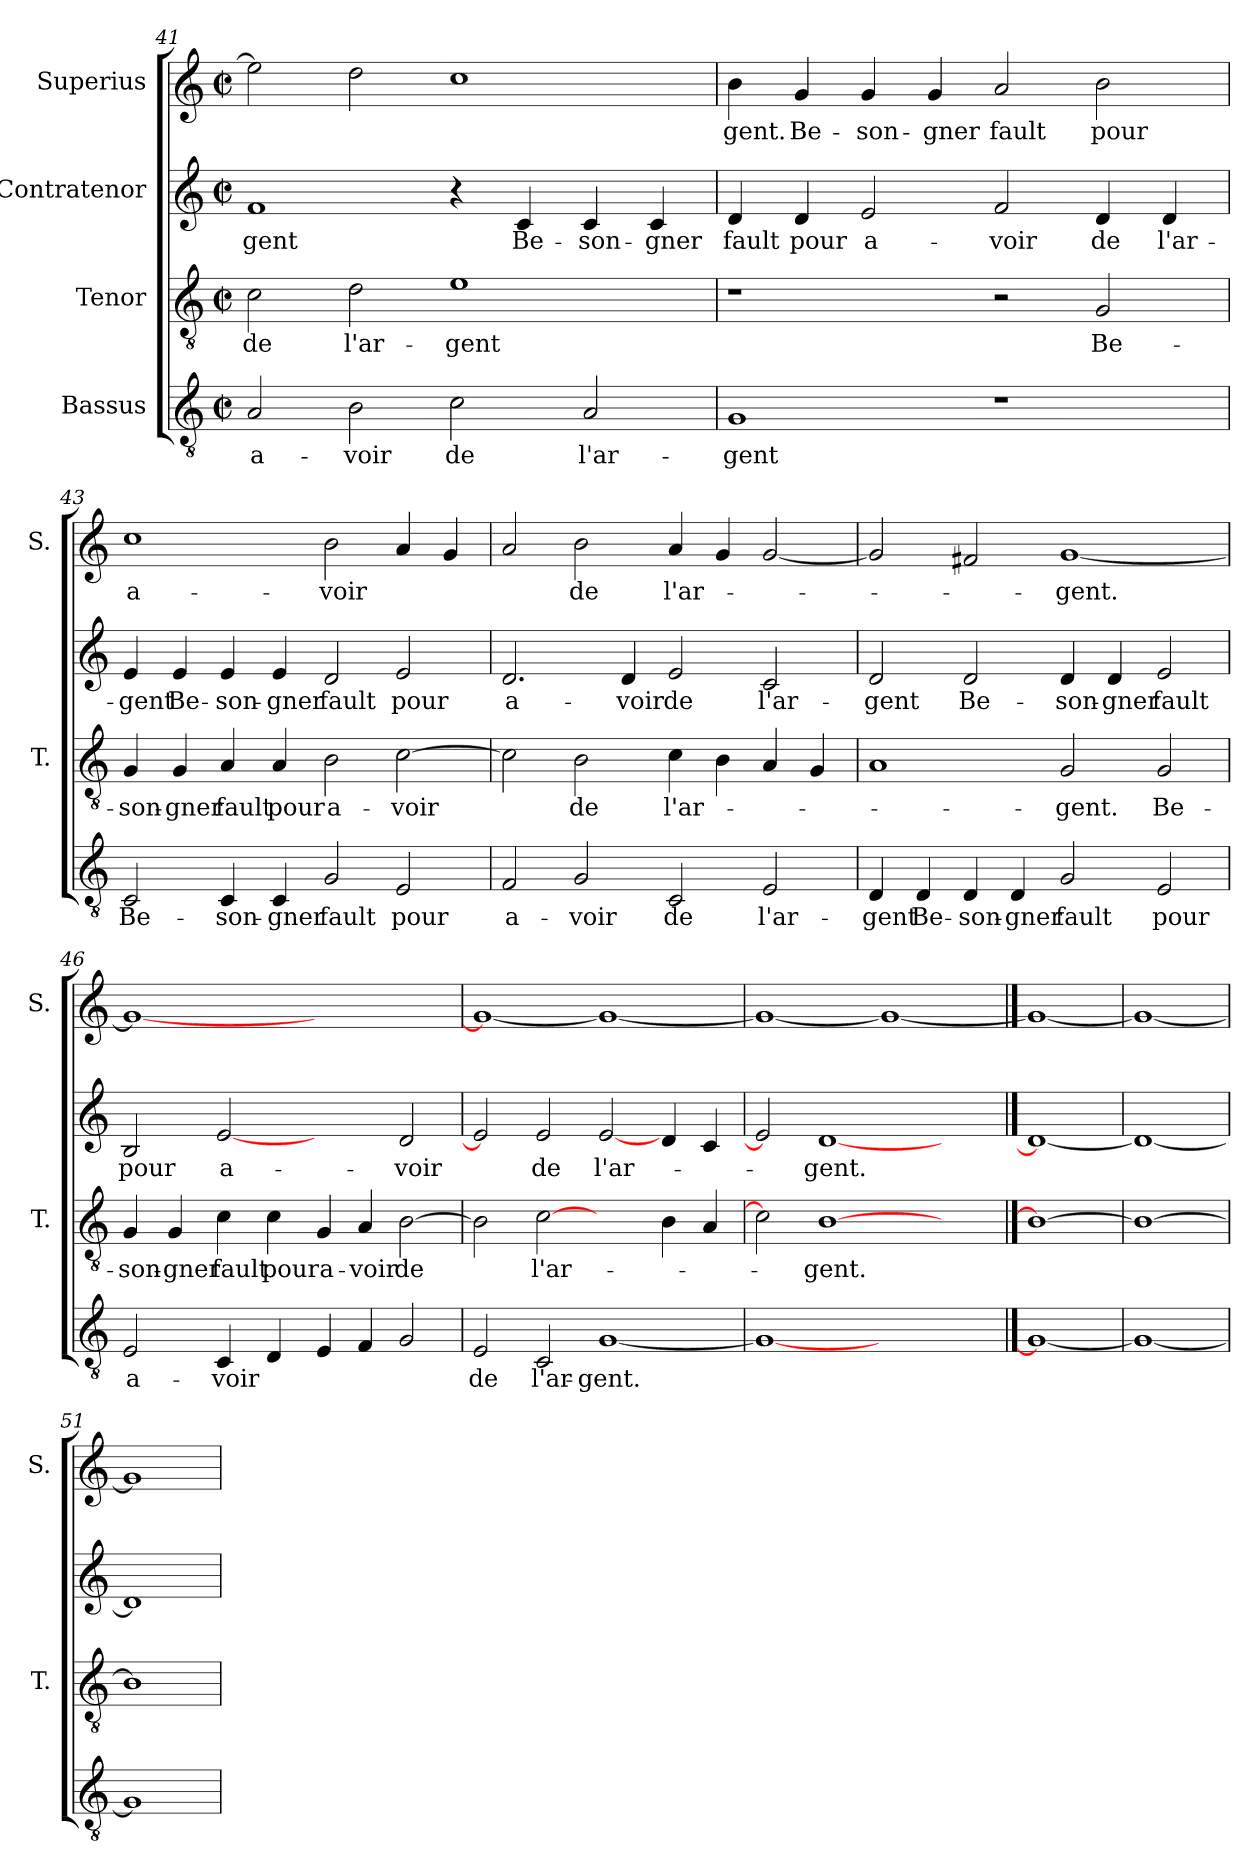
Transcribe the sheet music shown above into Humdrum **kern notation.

**kern	**text	**kern	**text	**kern	**text	**kern	**text
*part4	*part4	*part3	*part3	*part2	*part2	*part1	*part1
*staff4	*staff4	*staff3	*staff3	*staff2	*staff2	*staff1	*staff1
*I"Bassus	*	*I"Tenor	*	*I"Contratenor	*	*I"Superius	*
*	*	*I'T.	*	*	*	*I'S.	*
!!LO:LB:g=z
*clefGv2	*	*clefGv2	*	*clefG2	*	*clefG2	*
*k[]	*	*k[]	*	*k[]	*	*k[]	*
*C:	*	*C:	*	*C:	*	*C:	*
*M2/2	*	*M2/2	*	*M2/2	*	*M2/2	*
*met(c|)	*	*met(c|)	*	*met(c|)	*	*met(c|)	*
=41	=41	=41	=41	=41	=41	=41	=41
2A/	a-	2c\	de	1f/	-gent	2ee\]	.
2B\	-voir	2d\	l'ar-	.	.	2dd\	.
2c\	de	1e\	-gent	4r	.	1cc\	.
.	.	.	.	4c/	Be-	.	.
2A/	l'ar-	.	.	4c/	-son-	.	.
.	.	.	.	4c/	-gner	.	.
=42	=42	=42	=42	=42	=42	=42	=42
1G/	-gent	1r	.	4d/	fault	4b\	-gent.
.	.	.	.	4d/	pour	4g/	Be-
.	.	.	.	2e/	a-	4g/	-son-
.	.	.	.	.	.	4g/	-gner
1r	.	2r	.	2f/	-voir	2a/	fault
.	.	2G/	Be-	4d/	de	2b\	pour
.	.	.	.	4d/	l'ar-	.	.
=43	=43	=43	=43	=43	=43	=43	=43
2C/	Be-	4G/	-son-	4e/	-gent	1cc\	a-
.	.	4G/	-gner	4e/	Be-	.	.
4C/	-son-	4A/	fault	4e/	-son-	.	.
4C/	-gner	4A/	pour	4e/	-gner	.	.
2G/	fault	2B\	a-	2d/	fault	2b\	-voir
2E/	pour	[2c\	-voir	2e/	pour	4a/	.
.	.	.	.	.	.	4g/	.
=44	=44	=44	=44	=44	=44	=44	=44
2F/	a-	2c\]	.	2.d/	a-	2a/	.
2G/	-voir	2B\	de	.	.	2b\	de
.	.	.	.	4d/	-voir	.	.
2C/	de	4c\	l'ar-	2e/	de	4a/	l'ar-
.	.	4B\	.	.	.	4g/	.
2E/	l'ar-	4A/	.	2c/	l'ar-	[2g/	.
.	.	4G/	.	.	.	.	.
!!LO:LB:g=z
=45	=45	=45	=45	=45	=45	=45	=45
4D/	-gent	1A/	.	2d/	-gent	2g/]	.
4D/	Be-	.	.	.	.	.	.
4D/	-son-	.	.	2d/	Be-	2f#X/	.
4D/	-gner	.	.	.	.	.	.
2G/	fault	2G/	-gent.	4d/	-son-	[1g/	-gent.
.	.	.	.	4d/	-gner	.	.
2E/	pour	2G/	Be-	2e/	fault	.	.
=46	=46	=46	=46	=46	=46	=46	=46
2E/	a-	4G/	-son-	2B/	pour	1g/_	.
.	.	4G/	-gner	.	.	.	.
4C/	-voir	4c\	fault	[2e/	a-	.	.
4D/	.	4c\	pour	.	.	.	.
4E/	.	4G/	a-	2ryy	.	1ryy	.
4F/	.	4A/	-voir	.	.	.	.
2G/	.	[2B\	de	2d/	-voir	.	.
=47	=47	=47	=47	=47	=47	=47	=47
2E/	de	2B\]	.	2e/]	.	1g/_	.
2C/	l'ar-	[2c\	l'ar-	2e/	de	.	.
[1G/	-gent.	2ryy	.	[2e/	l'ar-	1g/_	.
.	.	4B\	.	4d/	.	.	.
.	.	4A/	.	4c/	.	.	.
=48	=48	=48	=48	=48	=48	=48	=48
1G/_	.	2c\]	.	2e/]	.	1g/_	.
.	.	[1B\	-gent.	[1d/	-gent.	.	.
1ryy	.	.	.	.	.	1g/_	.
.	.	2ryy	.	2ryy	.	.	.
==49	==49	==49	==49	==49	==49	==49	==49
1G/_	.	1B\_	.	1d/_	.	1g/_	.
=50	=50	=50	=50	=50	=50	=50	=50
1G/_	.	1B\_	.	1d/_	.	1g/_	.
=51	=51	=51	=51	=51	=51	=51	=51
1G/]	.	1B\]	.	1d/]	.	1g/]	.
=	=	=	=	=	=	=	=
*-	*-	*-	*-	*-	*-	*-	*-
